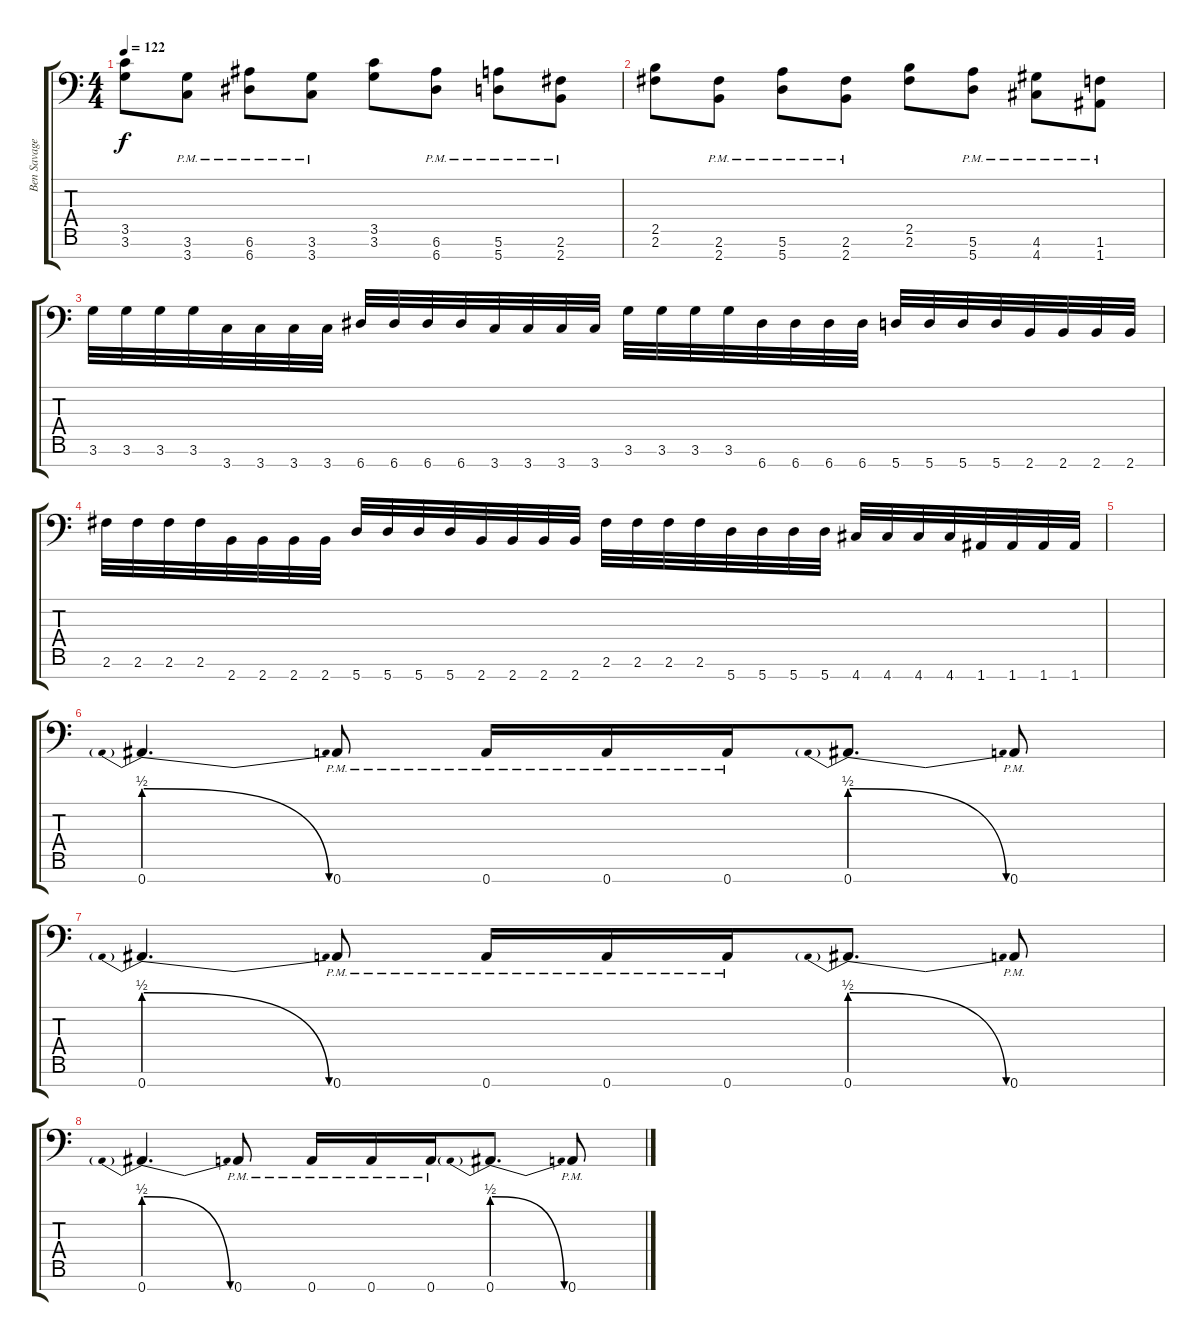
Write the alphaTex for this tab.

\track ("Ben Savage" "Ben Savage") {instrument distortionguitar}
\staff {score tabs}
\tuning (E4 B3 G3 D3 A2 E2 A1) {hide}
\ts (4 4)
\tempo 122
\clef f4
\ks c
(3.5 3.6).8{dy f} (3.6{pm} 3.7{pm}).8 (6.6{pm} 6.7{pm}).8 (3.6{pm} 3.7{pm}).8 (3.5 3.6).8 (6.6{pm} 6.7{pm}).8 (5.6{pm} 5.7{pm}).8 (2.6{pm} 2.7{pm}).8 |
(2.5 2.6).8 (2.6{pm} 2.7{pm}).8 (5.6{pm} 5.7{pm}).8 (2.6{pm} 2.7{pm}).8 (2.5 2.6).8 (5.6{pm} 5.7{pm}).8 (4.6{pm} 4.7{pm}).8 (1.6{pm} 1.7{pm}).8 |
3.6.32 3.6.32 3.6.32 3.6.32 3.7.32 3.7.32 3.7.32 3.7.32 6.7.32 6.7.32 6.7.32 6.7.32 3.7.32 3.7.32 3.7.32 3.7.32 3.6.32 3.6.32 3.6.32 3.6.32 6.7.32 6.7.32 6.7.32 6.7.32 5.7.32 5.7.32 5.7.32 5.7.32 2.7.32 2.7.32 2.7.32 2.7.32 |
2.6.32 2.6.32 2.6.32 2.6.32 2.7.32 2.7.32 2.7.32 2.7.32 5.7.32 5.7.32 5.7.32 5.7.32 2.7.32 2.7.32 2.7.32 2.7.32 2.6.32 2.6.32 2.6.32 2.6.32 5.7.32 5.7.32 5.7.32 5.7.32 4.7.32 4.7.32 4.7.32 4.7.32 1.7.32 1.7.32 1.7.32 1.7.32 |
|
0.7{be (prebendrelease 0 2 60 0)}.4{d} 0.7{pm}.8 0.7{pm}.16 0.7{pm}.16 0.7{pm}.16 0.7{be (prebendrelease 0 2 60 0)}.8{d} 0.7{pm}.8 |
0.7{be (prebendrelease 0 2 60 0)}.4{d} 0.7{pm}.8 0.7{pm}.16 0.7{pm}.16 0.7{pm}.16 0.7{be (prebendrelease 0 2 60 0)}.8{d} 0.7{pm}.8 |
0.7{be (prebendrelease 0 2 60 0)}.4{d} 0.7{pm}.8 0.7{pm}.16 0.7{pm}.16 0.7{pm}.16 0.7{be (prebendrelease 0 2 60 0)}.8{d} 0.7{pm}.8
